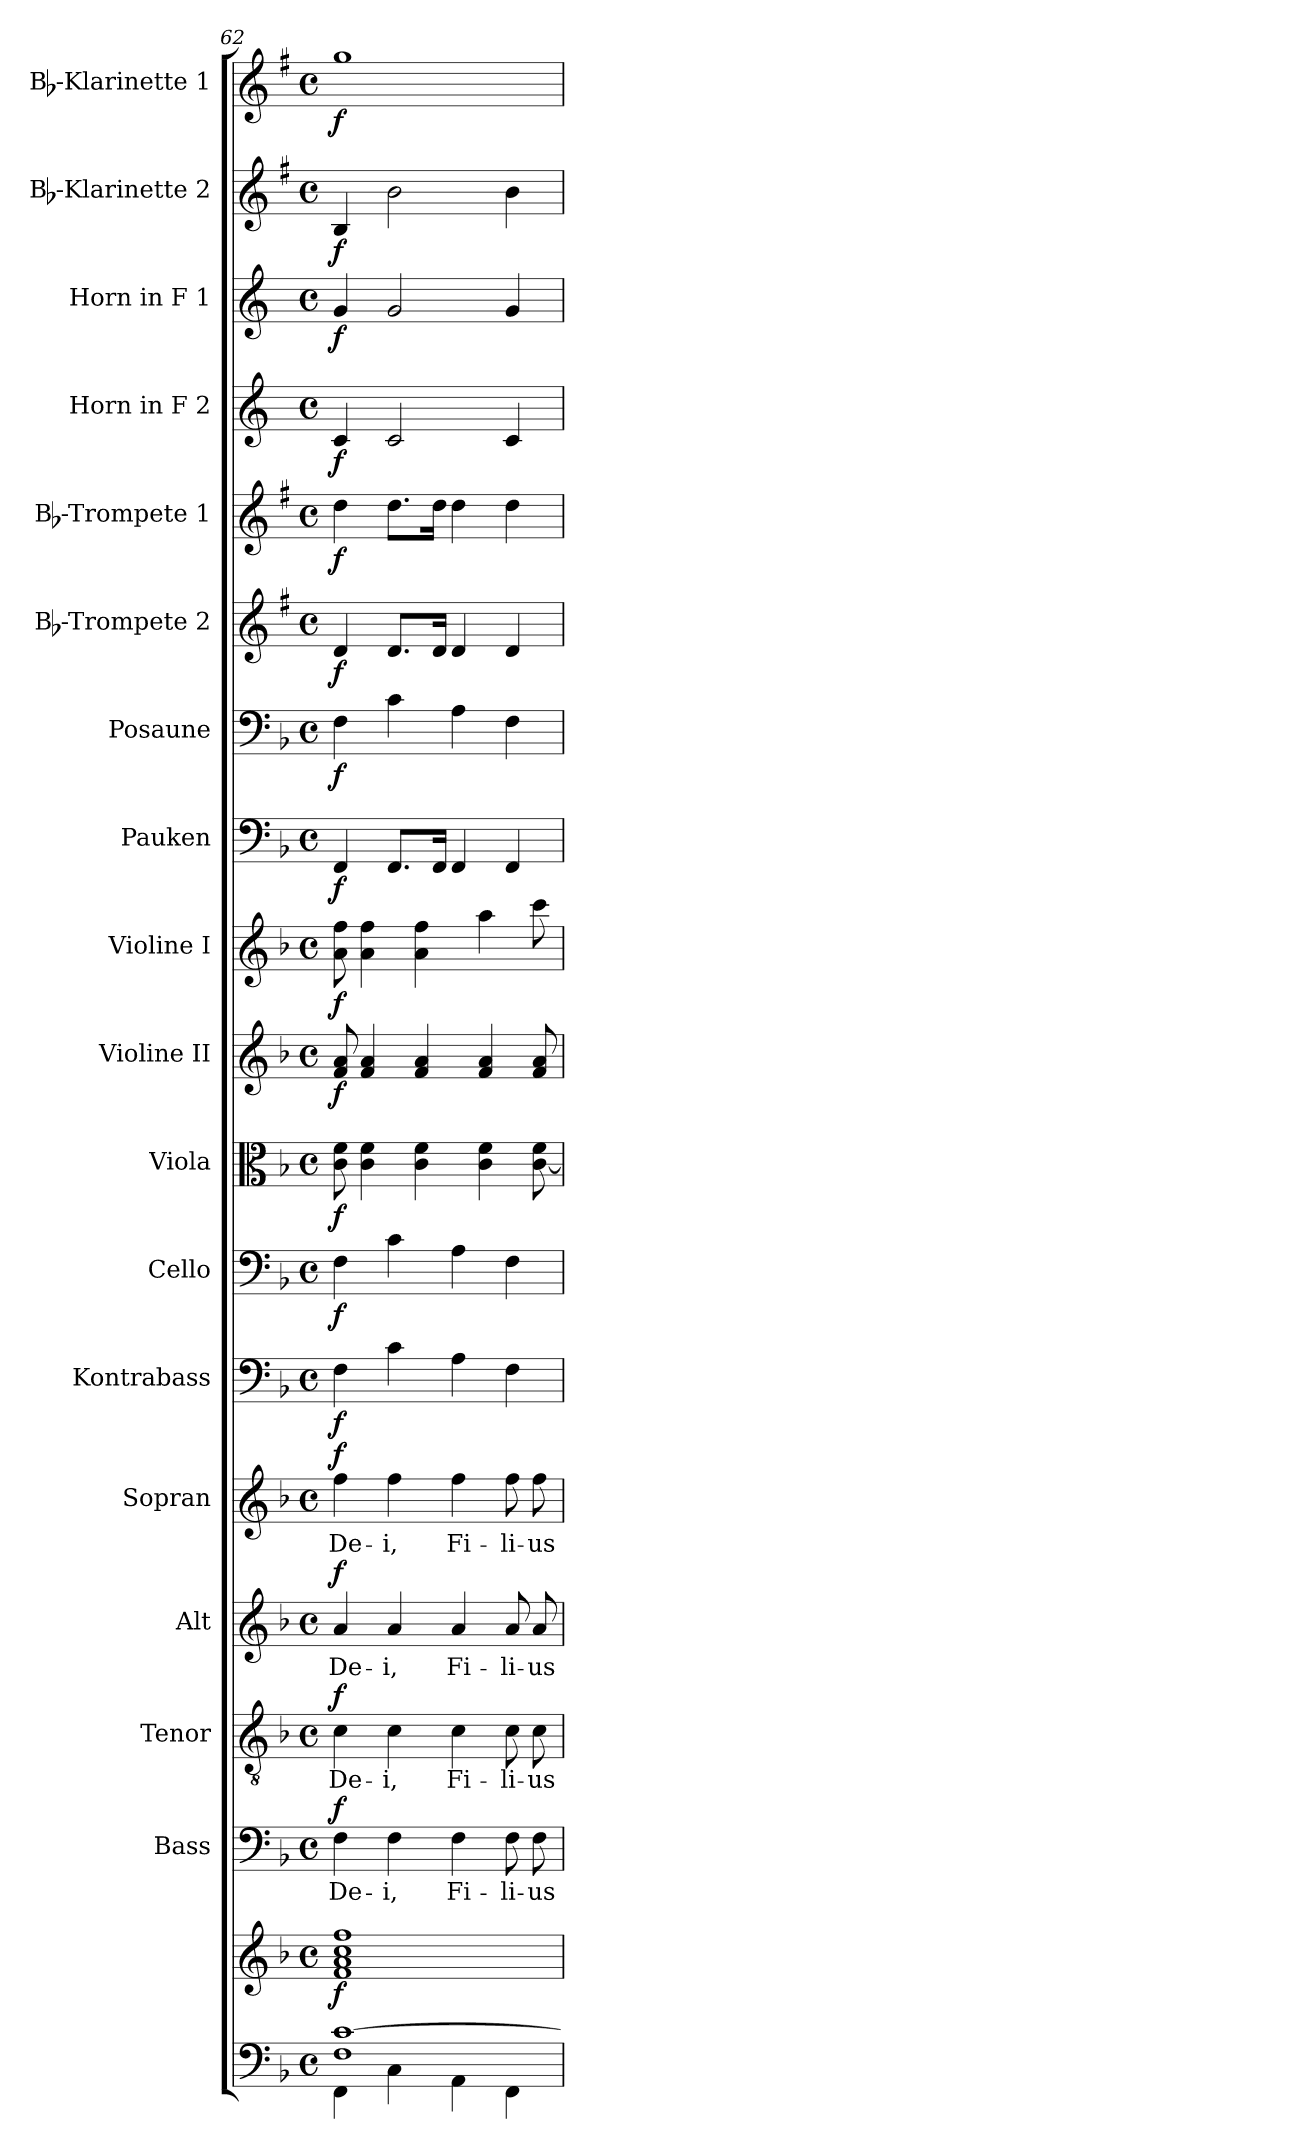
**kern	**kern	**dynam	**kern	**text	**dynam	**kern	**text	**dynam	**kern	**text	**dynam	**kern	**text	**dynam	**kern	**dynam	**kern	**dynam	**kern	**dynam	**kern	**dynam	**kern	**dynam	**kern	**dynam	**kern	**dynam	**kern	**dynam	**kern	**dynam	**kern	**dynam	**kern	**dynam	**kern	**dynam	**kern	**dynam
*part18	*part18	*part18	*part17	*part17	*part17	*part16	*part16	*part16	*part15	*part15	*part15	*part14	*part14	*part14	*part13	*part13	*part12	*part12	*part11	*part11	*part10	*part10	*part9	*part9	*part8	*part8	*part7	*part7	*part6	*part6	*part5	*part5	*part4	*part4	*part3	*part3	*part2	*part2	*part1	*part1
*staff19	*staff18	*staff18/19	*staff17	*staff17	*staff17	*staff16	*staff16	*staff16	*staff15	*staff15	*staff15	*staff14	*staff14	*staff14	*staff13	*staff13	*staff12	*staff12	*staff11	*staff11	*staff10	*staff10	*staff9	*staff9	*staff8	*staff8	*staff7	*staff7	*staff6	*staff6	*staff5	*staff5	*staff4	*staff4	*staff3	*staff3	*staff2	*staff2	*staff1	*staff1
*	*	*	*I"Bass	*	*	*I"Tenor	*	*	*I"Alt	*	*	*I"Sopran	*	*	*I"Kontrabass	*	*I"Cello	*	*I"Viola	*	*I"Violine II	*	*I"Violine I	*	*I"Pauken	*	*I"Posaune	*	*I"Bb-Trompete 2	*	*I"Bb-Trompete 1	*	*I"Horn in F 2	*	*I"Horn in F 1	*	*I"Bb-Klarinette 2	*	*I"Bb-Klarinette 1	*
*	*	*	*I'B.	*	*	*I'T.	*	*	*I'A.	*	*	*I'S.	*	*	*I'Kb.	*	*	*	*I'Vla.	*	*I'Vl. II	*	*I'Vl. I	*	*I'Pk.	*	*I'Pos.	*	*I'Bb Trp. 2	*	*I'Bb Trp. 1	*	*	*	*	*	*I'Bb Kl. 2	*	*I'Bb Kl. 1	*
*clefF4	*clefG2	*	*clefF4	*	*	*clefGv2	*	*	*clefG2	*	*	*clefG2	*	*	*clefF4	*	*clefF4	*	*clefC3	*	*clefG2	*	*clefG2	*	*clefF4	*	*clefF4	*	*clefG2	*	*clefG2	*	*clefG2	*	*clefG2	*	*clefG2	*	*clefG2	*
*	*	*	*	*	*	*	*	*	*	*	*	*	*	*	*ITrd7c12	*	*	*	*	*	*	*	*	*	*	*	*	*	*ITrd1c2	*	*ITrd1c2	*	*ITrd4c7	*	*ITrd4c7	*	*ITrd1c2	*	*ITrd1c2	*
*k[b-]	*k[b-]	*	*k[b-]	*	*	*k[b-]	*	*	*k[b-]	*	*	*k[b-]	*	*	*k[b-]	*	*k[b-]	*	*k[b-]	*	*k[b-]	*	*k[b-]	*	*k[b-]	*	*k[b-]	*	*k[b-]	*	*k[b-]	*	*k[b-]	*	*k[b-]	*	*k[b-]	*	*k[b-]	*
*F:	*F:	*	*F:	*	*	*F:	*	*	*F:	*	*	*F:	*	*	*F:	*	*F:	*	*F:	*	*F:	*	*F:	*	*F:	*	*F:	*	*F:	*	*F:	*	*F:	*	*F:	*	*F:	*	*F:	*
*M4/4	*M4/4	*	*M4/4	*	*	*M4/4	*	*	*M4/4	*	*	*M4/4	*	*	*M4/4	*	*M4/4	*	*M4/4	*	*M4/4	*	*M4/4	*	*M4/4	*	*M4/4	*	*M4/4	*	*M4/4	*	*M4/4	*	*M4/4	*	*M4/4	*	*M4/4	*
*met(c)	*met(c)	*	*met(c)	*	*	*met(c)	*	*	*met(c)	*	*	*met(c)	*	*	*met(c)	*	*met(c)	*	*met(c)	*	*met(c)	*	*met(c)	*	*met(c)	*	*met(c)	*	*met(c)	*	*met(c)	*	*met(c)	*	*met(c)	*	*met(c)	*	*met(c)	*
=62	=62	=62	=62	=62	=62	=62	=62	=62	=62	=62	=62	=62	=62	=62	=62	=62	=62	=62	=62	=62	=62	=62	=62	=62	=62	=62	=62	=62	=62	=62	=62	=62	=62	=62	=62	=62	=62	=62	=62	=62
*^	*^	*	*	*	*	*	*	*	*	*	*	*	*	*	*	*	*	*	*	*	*	*	*	*	*	*	*	*	*	*	*	*	*	*	*	*	*	*	*	*
!	!	!	!	!LO:DY:b	!	!LO:LY:b	!LO:DY:a	!	!LO:LY:b	!LO:DY:a	!	!LO:LY:b	!LO:DY:a	!	!LO:LY:b	!LO:DY:a	!	!LO:DY:b	!	!LO:DY:b	!	!LO:DY:b	!	!LO:DY:b	!	!LO:DY:b	!	!LO:DY:b	!	!LO:DY:b	!	!LO:DY:b	!	!LO:DY:b	!	!LO:DY:b	!	!LO:DY:b	!	!LO:DY:b	!	!LO:DY:b
1F [>1c	4FF\	1cc 1ff	1f 1a	f	4F\	De-	f	4c\	De-	f	4a/	De-	f	4ff\	De-	f	4FF\	f	4F\	f	8c\ 8f\	f	8f/ 8a/	f	8a\ 8ff\	f	4FF/	f	4F\	f	4c/	f	4cc\	f	4F/	f	4c/	f	4A/	f	1ff	f
.	.	.	.	.	.	.	.	.	.	.	.	.	.	.	.	.	.	.	.	.	4c\ 4f\	.	4f/ 4a/	.	4a\ 4ff\	.	.	.	.	.	.	.	.	.	.	.	.	.	.	.	.	.
!	!	!	!	!	!	!LO:LY:b	!	!	!LO:LY:b	!	!	!LO:LY:b	!	!	!LO:LY:b	!	!	!	!	!	!	!	!	!	!	!	!	!	!	!	!	!	!	!	!	!	!	!	!	!	!	!
.	4C\	.	.	.	4F\	-i,	.	4c\	-i,	.	4a/	-i,	.	4ff\	-i,	.	4C\	.	4c\	.	.	.	.	.	.	.	8.FF/L	.	4c\	.	8.c/L	.	8.cc\L	.	2F/	.	2c/	.	2a\	.	.	.
.	.	.	.	.	.	.	.	.	.	.	.	.	.	.	.	.	.	.	.	.	4c\ 4f\	.	4f/ 4a/	.	4a\ 4ff\	.	.	.	.	.	.	.	.	.	.	.	.	.	.	.	.	.
.	.	.	.	.	.	.	.	.	.	.	.	.	.	.	.	.	.	.	.	.	.	.	.	.	.	.	16FF/Jk	.	.	.	16c/Jk	.	16cc\Jk	.	.	.	.	.	.	.	.	.
!	!	!	!	!	!	!LO:LY:b	!	!	!LO:LY:b	!	!	!LO:LY:b	!	!	!LO:LY:b	!	!	!	!	!	!	!	!	!	!	!	!	!	!	!	!	!	!	!	!	!	!	!	!	!	!	!
.	4AA\	.	.	.	4F\	Fi-	.	4c\	Fi-	.	4a/	Fi-	.	4ff\	Fi-	.	4AA\	.	4A\	.	.	.	.	.	.	.	4FF/	.	4A\	.	4c/	.	4cc\	.	.	.	.	.	.	.	.	.
.	.	.	.	.	.	.	.	.	.	.	.	.	.	.	.	.	.	.	.	.	4c\ 4f\	.	4f/ 4a/	.	4aa\	.	.	.	.	.	.	.	.	.	.	.	.	.	.	.	.	.
!	!	!	!	!	!	!LO:LY:b	!	!	!LO:LY:b	!	!	!LO:LY:b	!	!	!LO:LY:b	!	!	!	!	!	!	!	!	!	!	!	!	!	!	!	!	!	!	!	!	!	!	!	!	!	!	!
.	4FF\	.	.	.	8F\	-li-	.	8c\	-li-	.	8a/	-li-	.	8ff\	-li-	.	4FF\	.	4F\	.	.	.	.	.	.	.	4FF/	.	4F\	.	4c/	.	4cc\	.	4F/	.	4c/	.	4a\	.	.	.
!	!	!	!	!	!	!LO:LY:b	!	!	!LO:LY:b	!	!	!LO:LY:b	!	!	!LO:LY:b	!	!	!	!	!	!	!	!	!	!	!	!	!	!	!	!	!	!	!	!	!	!	!	!	!	!	!
.	.	.	.	.	8F\	-us	.	8c\	-us	.	8a/	-us	.	8ff\	-us	.	.	.	.	.	[<8c\ 8f\	.	8f/ 8a/	.	8ccc\	.	.	.	.	.	.	.	.	.	.	.	.	.	.	.	.	.
*v	*v	*	*	*	*	*	*	*	*	*	*	*	*	*	*	*	*	*	*	*	*	*	*	*	*	*	*	*	*	*	*	*	*	*	*	*	*	*	*	*	*	*
*	*v	*v	*	*	*	*	*	*	*	*	*	*	*	*	*	*	*	*	*	*	*	*	*	*	*	*	*	*	*	*	*	*	*	*	*	*	*	*	*	*	*
=	=	=	=	=	=	=	=	=	=	=	=	=	=	=	=	=	=	=	=	=	=	=	=	=	=	=	=	=	=	=	=	=	=	=	=	=	=	=	=	=
*-	*-	*-	*-	*-	*-	*-	*-	*-	*-	*-	*-	*-	*-	*-	*-	*-	*-	*-	*-	*-	*-	*-	*-	*-	*-	*-	*-	*-	*-	*-	*-	*-	*-	*-	*-	*-	*-	*-	*-	*-
